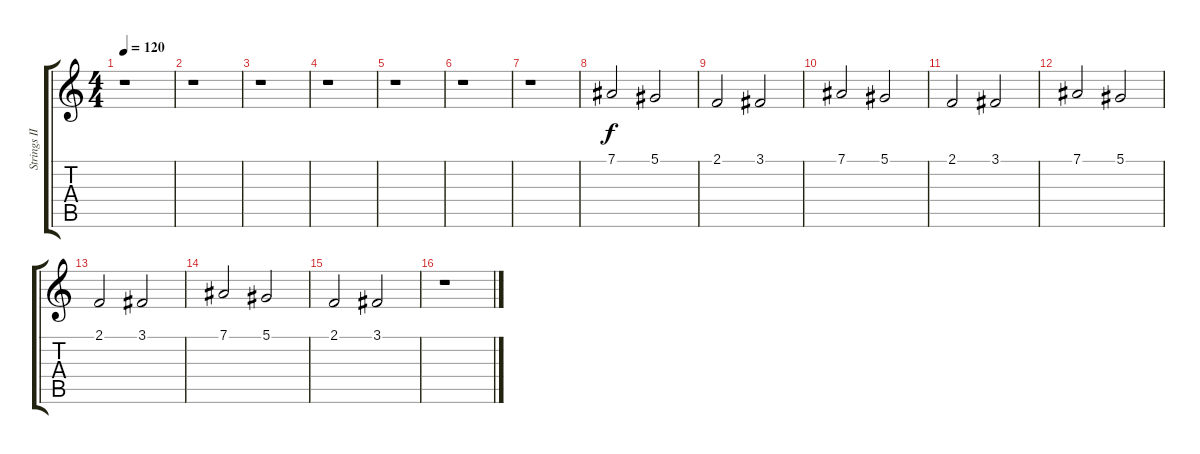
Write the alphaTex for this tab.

\track ("Strings II" "Strings II") {instrument stringensemble1}
\staff {score tabs}
\tuning (Eb4 Bb3 Gb3 Db3 Ab2 Eb2) {hide}
\ts (4 4)
\tempo 120
\clef g2
\ks c
r.1{dy f} |
r.1 |
r.1 |
r.1 |
r.1 |
r.1 |
r.1 |
7.1.2 5.1.2 |
2.1.2 3.1.2 |
7.1.2 5.1.2 |
2.1.2 3.1.2 |
7.1.2 5.1.2 |
2.1.2 3.1.2 |
7.1.2 5.1.2 |
2.1.2 3.1.2 |
r.1
